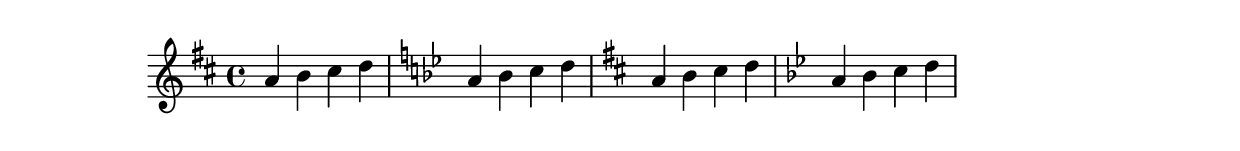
%%  Do not edit this file; it is auto-generated from LSR!
\version "2.10.12"

\header { texidoc = "
The key signature indicates the tonality in which a piece is played. 
It is denoted by a set of alterations (flats or sharps) at the start of
the staff.

   Setting or changing the key signature is done with the @code{\\key}
command


@code{\\key} pitch type

   
Here, type should be @code{\\major} or @code{\\minor} to get
pitch-major or pitch-minor, respectively.  You may also use the
standard mode names (also called “church modes”): @code{\\ionian},
@code{\\locrian}, @code{\\aeolian}, @code{\\mixolydian},
@code{\\lydian}, @code{\\phrygian}, and @code{\\dorian}.

   
This command sets the context property @code{Staff.keySignature}. 
Non-standard key signatures can be specified by setting this property
directly.

   
Accidentals and key signatures often confuse new users, because
unaltered notes get natural signs depending on the key signature. 
" }

\relative c''
{
\key d \major
a b cis d
\key g \minor
a bes c d
\set Staff.printKeyCancellation = ##f
\key d \major
a b cis d
\key g \minor
a bes c d
}

